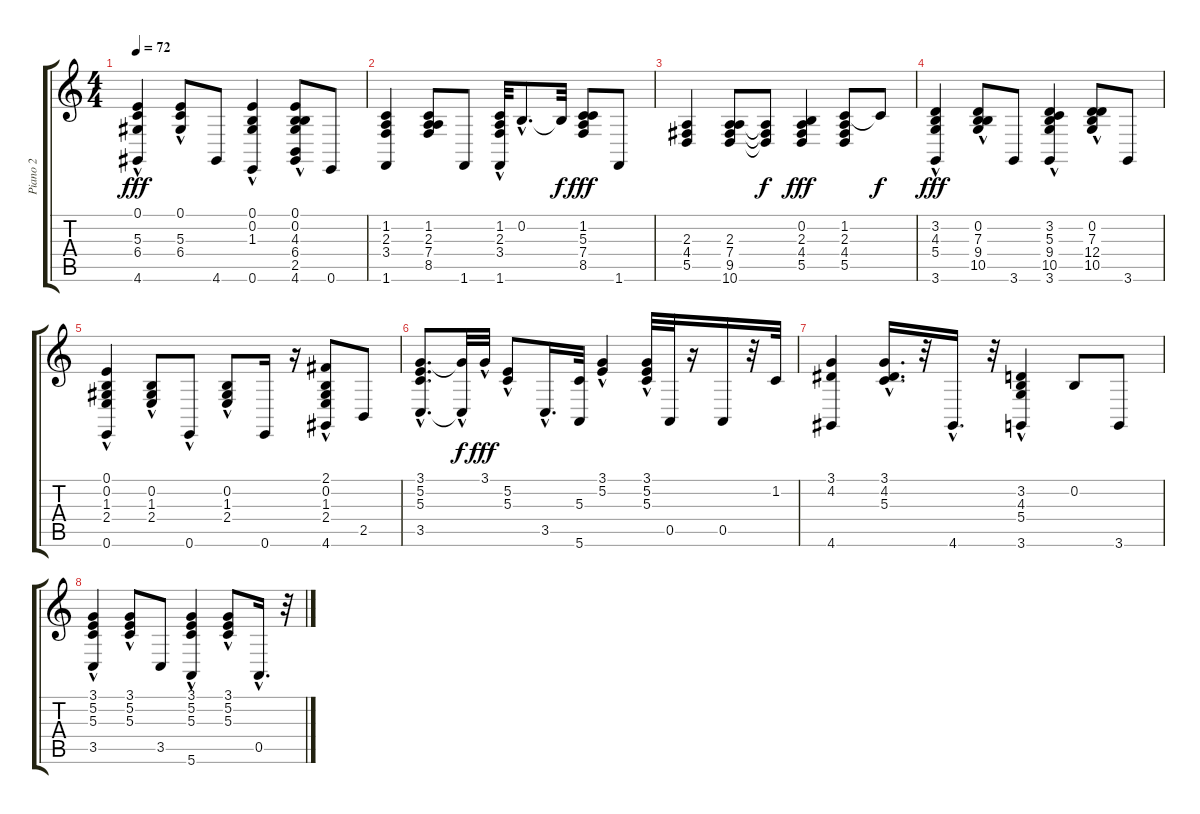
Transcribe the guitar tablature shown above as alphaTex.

\track ("Piano 2" "Piano 2") {instrument acousticgrandpiano}
\staff {score tabs}
\tuning (E4 B3 G3 D3 A2 E2) {hide}
\ts (4 4)
\tempo 72
\clef g2
\ks c
(0.1{hac} 5.3 6.4 4.6).4{dy fff} (0.1{hac} 5.3 6.4{hac}).8 4.6.8 (0.1{hac} 0.2 1.3 0.6).4 (0.1 0.2{hac} 4.3{hac} 6.4 2.5 4.6).8 0.6.8 |
(1.2 2.3 3.4 1.6).4 (1.2 2.3 7.4 8.5).8 1.6.8 (1.2{hac} 2.3{hac} 3.4{hac} 1.6).32 0.2{hac}.8{d} 0.2{t}.32{dy f} (1.2 5.3 7.4 8.5).8{dy fff} 1.6.8 |
(2.3 4.4 5.5).4 (2.3 7.4 9.5 10.6).8 (7.4{t} 9.5{t} 10.6{t}).8{dy f} (0.2 2.3 4.4 5.5).4{dy fff} (1.2 2.3 4.4 5.5).8 1.2{t}.8{dy f} |
(3.2{hac} 4.3{hac} 5.4{hac} 3.6).4{dy fff} (0.2 7.3{hac} 9.4{hac} 10.5{hac}).8 3.6.8 (3.2{hac} 5.3 9.4{hac} 10.5{hac} 3.6).4 (0.2 7.3 12.4{hac} 10.5).8 3.6.8 |
(0.1{hac} 0.2{hac} 1.3{hac} 2.4{hac} 0.6).4 (0.2{hac} 1.3{hac} 2.4{hac}).8 0.6{hac}.8 (0.2{hac} 1.3{hac} 2.4{hac}).8 0.6.16 r.16 (2.1{hac} 0.2 1.3 2.4 4.6{hac}).8 2.5.8 |
(3.1{hac} 5.2 5.3{hac} 3.5{hac}).8{d} (3.1{t} 3.5{hac t}).32{dy f} 3.1{hac}.32{dy fff} (5.2{hac} 5.3{hac}).8 3.5{hac}.16{d} (5.3 5.6).32 (3.1 5.2{hac}).4 (3.1{hac} 5.2 5.3{hac}).32 0.5.32 r.16 0.5.16 r.32 1.2.32 |
(3.1 4.2 4.6).4 (3.1{hac} 4.2{hac} 5.3{hac}).16{d} r.32 4.6{hac}.16{d} r.32 (3.2{hac} 4.3 5.4{hac} 3.6).4 0.2.8 3.6.8 |
(3.1 5.2{hac} 5.3 3.5).4 (3.1{hac} 5.2{hac} 5.3{hac}).8 3.5.8 (3.1{hac} 5.2{hac} 5.3{hac} 5.6).4 (3.1 5.2{hac} 5.3{hac}).8 0.5{hac}.16{d} r.32
